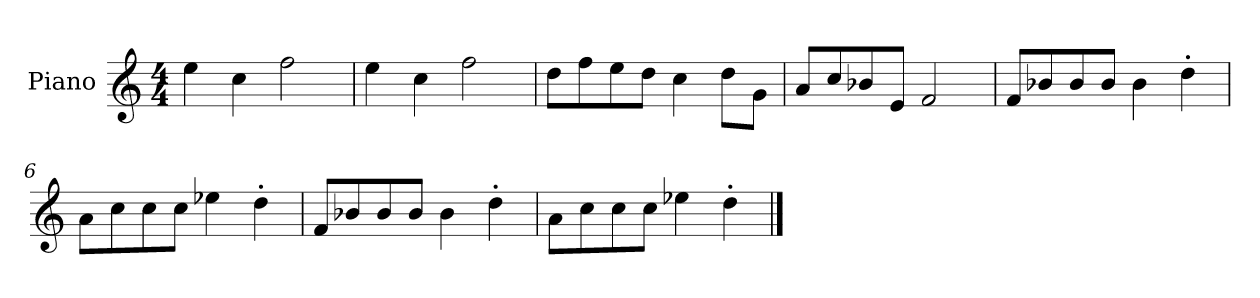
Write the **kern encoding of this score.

**kern
*part1
*staff1
*I"Piano
*I'P-no
*clefG2
*k[]
*M4/4
*MM90
=1
4ee\
4cc\
2ff\
=2
4ee\
4cc\
2ff\
=3
8dd\L
8ff\
8ee\
8dd\J
4cc\
8dd\L
8g\J
=4
8a/L
8cc/
8b-X/
8e/J
2f/
=5
8f/L
8b-X/
8b-/
8b-/J
4b-\
4dd'\
=6
8a\L
8cc\
8cc\
8cc\J
4ee-X\
4dd'\
!!LO:LB:g=z
=7
8f/L
8b-X/
8b-/
8b-/J
4b-\
4dd'\
=8
8a\L
8cc\
8cc\
8cc\J
4ee-X\
4dd'\
==
*-
